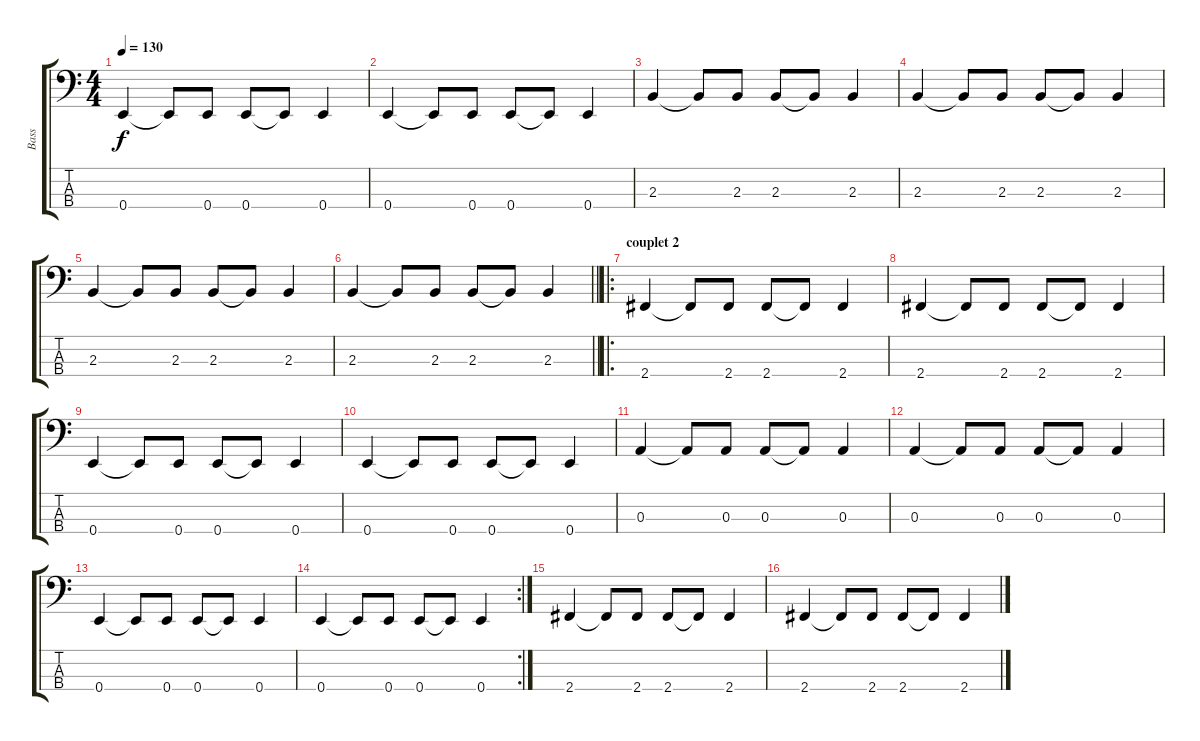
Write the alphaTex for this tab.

\track ("Bass" "Bass") {instrument acousticbass}
\staff {score tabs}
\tuning (G2 D2 A1 E1) {hide}
\ts (4 4)
\tempo 130
\clef f4
\ks c
0.4.4{dy f} 0.4{t}.8 0.4.8 0.4.8 0.4{t}.8 0.4.4 |
0.4.4 0.4{t}.8 0.4.8 0.4.8 0.4{t}.8 0.4.4 |
2.3.4 2.3{t}.8 2.3.8 2.3.8 2.3{t}.8 2.3.4 |
2.3.4 2.3{t}.8 2.3.8 2.3.8 2.3{t}.8 2.3.4 |
2.3.4 2.3{t}.8 2.3.8 2.3.8 2.3{t}.8 2.3.4 |
\barLineRight lightlight
2.3.4 2.3{t}.8 2.3.8 2.3.8 2.3{t}.8 2.3.4 |
\ro
\section ("" "couplet 2")
2.4.4 2.4{t}.8 2.4.8 2.4.8 2.4{t}.8 2.4.4 |
2.4.4 2.4{t}.8 2.4.8 2.4.8 2.4{t}.8 2.4.4 |
0.4.4 0.4{t}.8 0.4.8 0.4.8 0.4{t}.8 0.4.4 |
0.4.4 0.4{t}.8 0.4.8 0.4.8 0.4{t}.8 0.4.4 |
0.3.4 0.3{t}.8 0.3.8 0.3.8 0.3{t}.8 0.3.4 |
0.3.4 0.3{t}.8 0.3.8 0.3.8 0.3{t}.8 0.3.4 |
0.4.4 0.4{t}.8 0.4.8 0.4.8 0.4{t}.8 0.4.4 |
\rc 2
0.4.4 0.4{t}.8 0.4.8 0.4.8 0.4{t}.8 0.4.4 |
2.4.4 2.4{t}.8 2.4.8 2.4.8 2.4{t}.8 2.4.4 |
2.4.4 2.4{t}.8 2.4.8 2.4.8 2.4{t}.8 2.4.4
